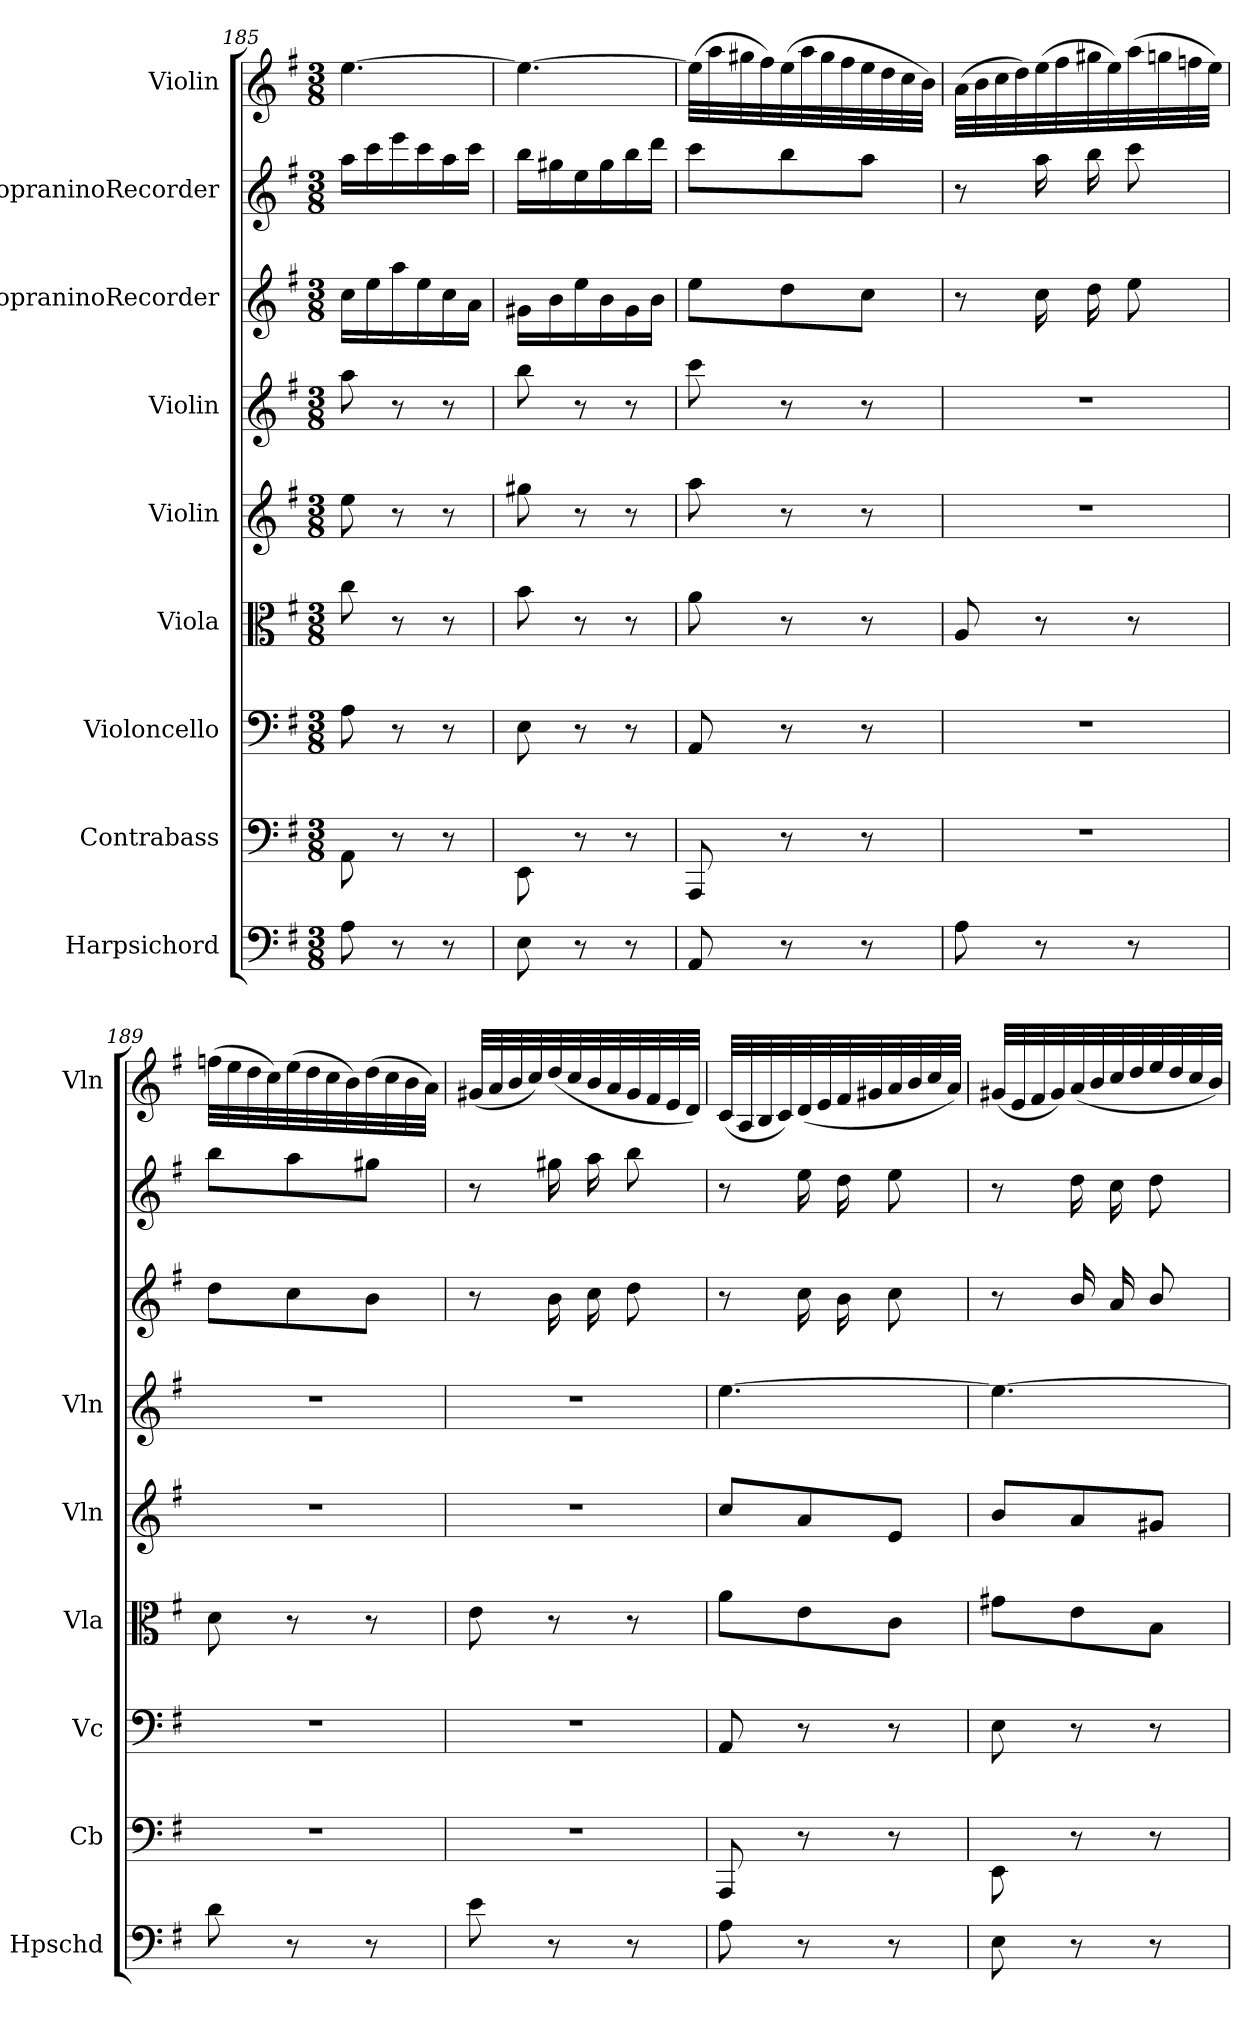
**kern	**kern	**kern	**kern	**kern	**kern	**kern	**kern	**kern
*part9	*part8	*part7	*part6	*part5	*part4	*part3	*part2	*part1
*staff9	*staff8	*staff7	*staff6	*staff5	*staff4	*staff3	*staff2	*staff1
*I"Harpsichord	*I"Contrabass	*I"Violoncello	*I"Viola	*I"Violin	*I"Violin	*I"SopraninoRecorder	*I"SopraninoRecorder	*I"Violin
*I'Hpschd	*I'Cb	*I'Vc	*I'Vla	*I'Vln	*I'Vln	*	*	*I'Vln
*clefF4	*clefF4	*clefF4	*clefC3	*clefG2	*clefG2	*clefG2	*clefG2	*clefG2
*k[f#]	*k[f#]	*k[f#]	*k[f#]	*k[f#]	*k[f#]	*k[f#]	*k[f#]	*k[f#]
*G:	*G:	*G:	*G:	*G:	*G:	*G:	*G:	*G:
*M3/8	*M3/8	*M3/8	*M3/8	*M3/8	*M3/8	*M3/8	*M3/8	*M3/8
=185	=185	=185	=185	=185	=185	=185	=185	=185
8A\	8AA\	8A\	8cc\	8ee\	8aa\	16cc\LL	16aa\LL	[4.ee\
.	.	.	.	.	.	16ee\	16ccc\	.
8r	8r	8r	8r	8r	8r	16aa\	16eee\	.
.	.	.	.	.	.	16ee\	16ccc\	.
8r	8r	8r	8r	8r	8r	16cc\	16aa\	.
.	.	.	.	.	.	16a\JJ	16ccc\JJ	.
=186	=186	=186	=186	=186	=186	=186	=186	=186
8E\	8EE\	8E\	8b\	8gg#X\	8bb\	16g#X\LL	16bb\LL	4.ee\_
.	.	.	.	.	.	16b\	16gg#X\	.
8r	8r	8r	8r	8r	8r	16ee\	16ee\	.
.	.	.	.	.	.	16b\	16gg#\	.
8r	8r	8r	8r	8r	8r	16g#\	16bb\	.
.	.	.	.	.	.	16b\JJ	16ddd\JJ	.
=187	=187	=187	=187	=187	=187	=187	=187	=187
8AA/	8AAA/	8AA/	8a\	8aa\	8ccc\	8ee\L	8ccc\L	(32ee\LLL]
.	.	.	.	.	.	.	.	32aa\
.	.	.	.	.	.	.	.	32gg#X\
.	.	.	.	.	.	.	.	32ff#\)
8r	8r	8r	8r	8r	8r	8dd\	8bb\	(32ee\
.	.	.	.	.	.	.	.	32aa\
.	.	.	.	.	.	.	.	32gg#\
.	.	.	.	.	.	.	.	32ff#\
8r	8r	8r	8r	8r	8r	8cc\J	8aa\J	32ee\
.	.	.	.	.	.	.	.	32dd\
.	.	.	.	.	.	.	.	32cc\
.	.	.	.	.	.	.	.	32b\JJJ)
=188	=188	=188	=188	=188	=188	=188	=188	=188
8A\	4.r	4.r	8A/	4.r	4.r	8r	8r	(32a\LLL
.	.	.	.	.	.	.	.	32b\
.	.	.	.	.	.	.	.	32cc\
.	.	.	.	.	.	.	.	32dd\)
8r	.	.	8r	.	.	16cc\	16aa\	(32ee\
.	.	.	.	.	.	.	.	32ff#\
.	.	.	.	.	.	16dd\	16bb\	32gg#X\
.	.	.	.	.	.	.	.	32ee\)
8r	.	.	8r	.	.	8ee\	8ccc\	(32aa\
.	.	.	.	.	.	.	.	32ggn\
.	.	.	.	.	.	.	.	32ffn\
.	.	.	.	.	.	.	.	32ee\JJJ)
=189	=189	=189	=189	=189	=189	=189	=189	=189
8d\	4.r	4.r	8d\	4.r	4.r	8dd\L	8bb\L	(32ffn\LLL
.	.	.	.	.	.	.	.	32ee\
.	.	.	.	.	.	.	.	32dd\
.	.	.	.	.	.	.	.	32cc\)
8r	.	.	8r	.	.	8cc\	8aa\	(32ee\
.	.	.	.	.	.	.	.	32dd\
.	.	.	.	.	.	.	.	32cc\
.	.	.	.	.	.	.	.	32b\)
8r	.	.	8r	.	.	8b\J	8gg#X\J	(32dd\
.	.	.	.	.	.	.	.	32cc\
.	.	.	.	.	.	.	.	32b\
.	.	.	.	.	.	.	.	32a\JJJ)
=190	=190	=190	=190	=190	=190	=190	=190	=190
8e\	4.r	4.r	8e\	4.r	4.r	8r	8r	(32g#X/LLL
.	.	.	.	.	.	.	.	32a/
.	.	.	.	.	.	.	.	32b/
.	.	.	.	.	.	.	.	32cc/)
8r	.	.	8r	.	.	16b\	16gg#X\	(32dd/
.	.	.	.	.	.	.	.	32cc/
.	.	.	.	.	.	16cc\	16aa\	32b/
.	.	.	.	.	.	.	.	32a/
8r	.	.	8r	.	.	8dd\	8bb\	32g#/
.	.	.	.	.	.	.	.	32f#/
.	.	.	.	.	.	.	.	32e/
.	.	.	.	.	.	.	.	32d/JJJ)
=191	=191	=191	=191	=191	=191	=191	=191	=191
8A\	8AAA/	8AA/	8a\L	8cc/L	[4.ee\	8r	8r	(32c/LLL
.	.	.	.	.	.	.	.	32A/
.	.	.	.	.	.	.	.	32B/
.	.	.	.	.	.	.	.	32c/)
8r	8r	8r	8e\	8a/	.	16cc\	16ee\	(32d/
.	.	.	.	.	.	.	.	32e/
.	.	.	.	.	.	16b\	16dd\	32f#/
.	.	.	.	.	.	.	.	32g#X/
8r	8r	8r	8c\J	8e/J	.	8cc\	8ee\	32a/
.	.	.	.	.	.	.	.	32b/
.	.	.	.	.	.	.	.	32cc/
.	.	.	.	.	.	.	.	32a/JJJ)
=192	=192	=192	=192	=192	=192	=192	=192	=192
8E\	8EE\	8E\	8g#X\L	8b/L	4.ee\_	8r	8r	(32g#X/LLL
.	.	.	.	.	.	.	.	32e/
.	.	.	.	.	.	.	.	32f#/
.	.	.	.	.	.	.	.	32g#/)
8r	8r	8r	8e\	8a/	.	16b/	16dd\	(32a/
.	.	.	.	.	.	.	.	32b/
.	.	.	.	.	.	16a/	16cc\	32cc/
.	.	.	.	.	.	.	.	32dd/
8r	8r	8r	8B\J	8g#X/J	.	8b/	8dd\	32ee/
.	.	.	.	.	.	.	.	32dd/
.	.	.	.	.	.	.	.	32cc/
.	.	.	.	.	.	.	.	32b/JJJ)
=	=	=	=	=	=	=	=	=
*-	*-	*-	*-	*-	*-	*-	*-	*-
